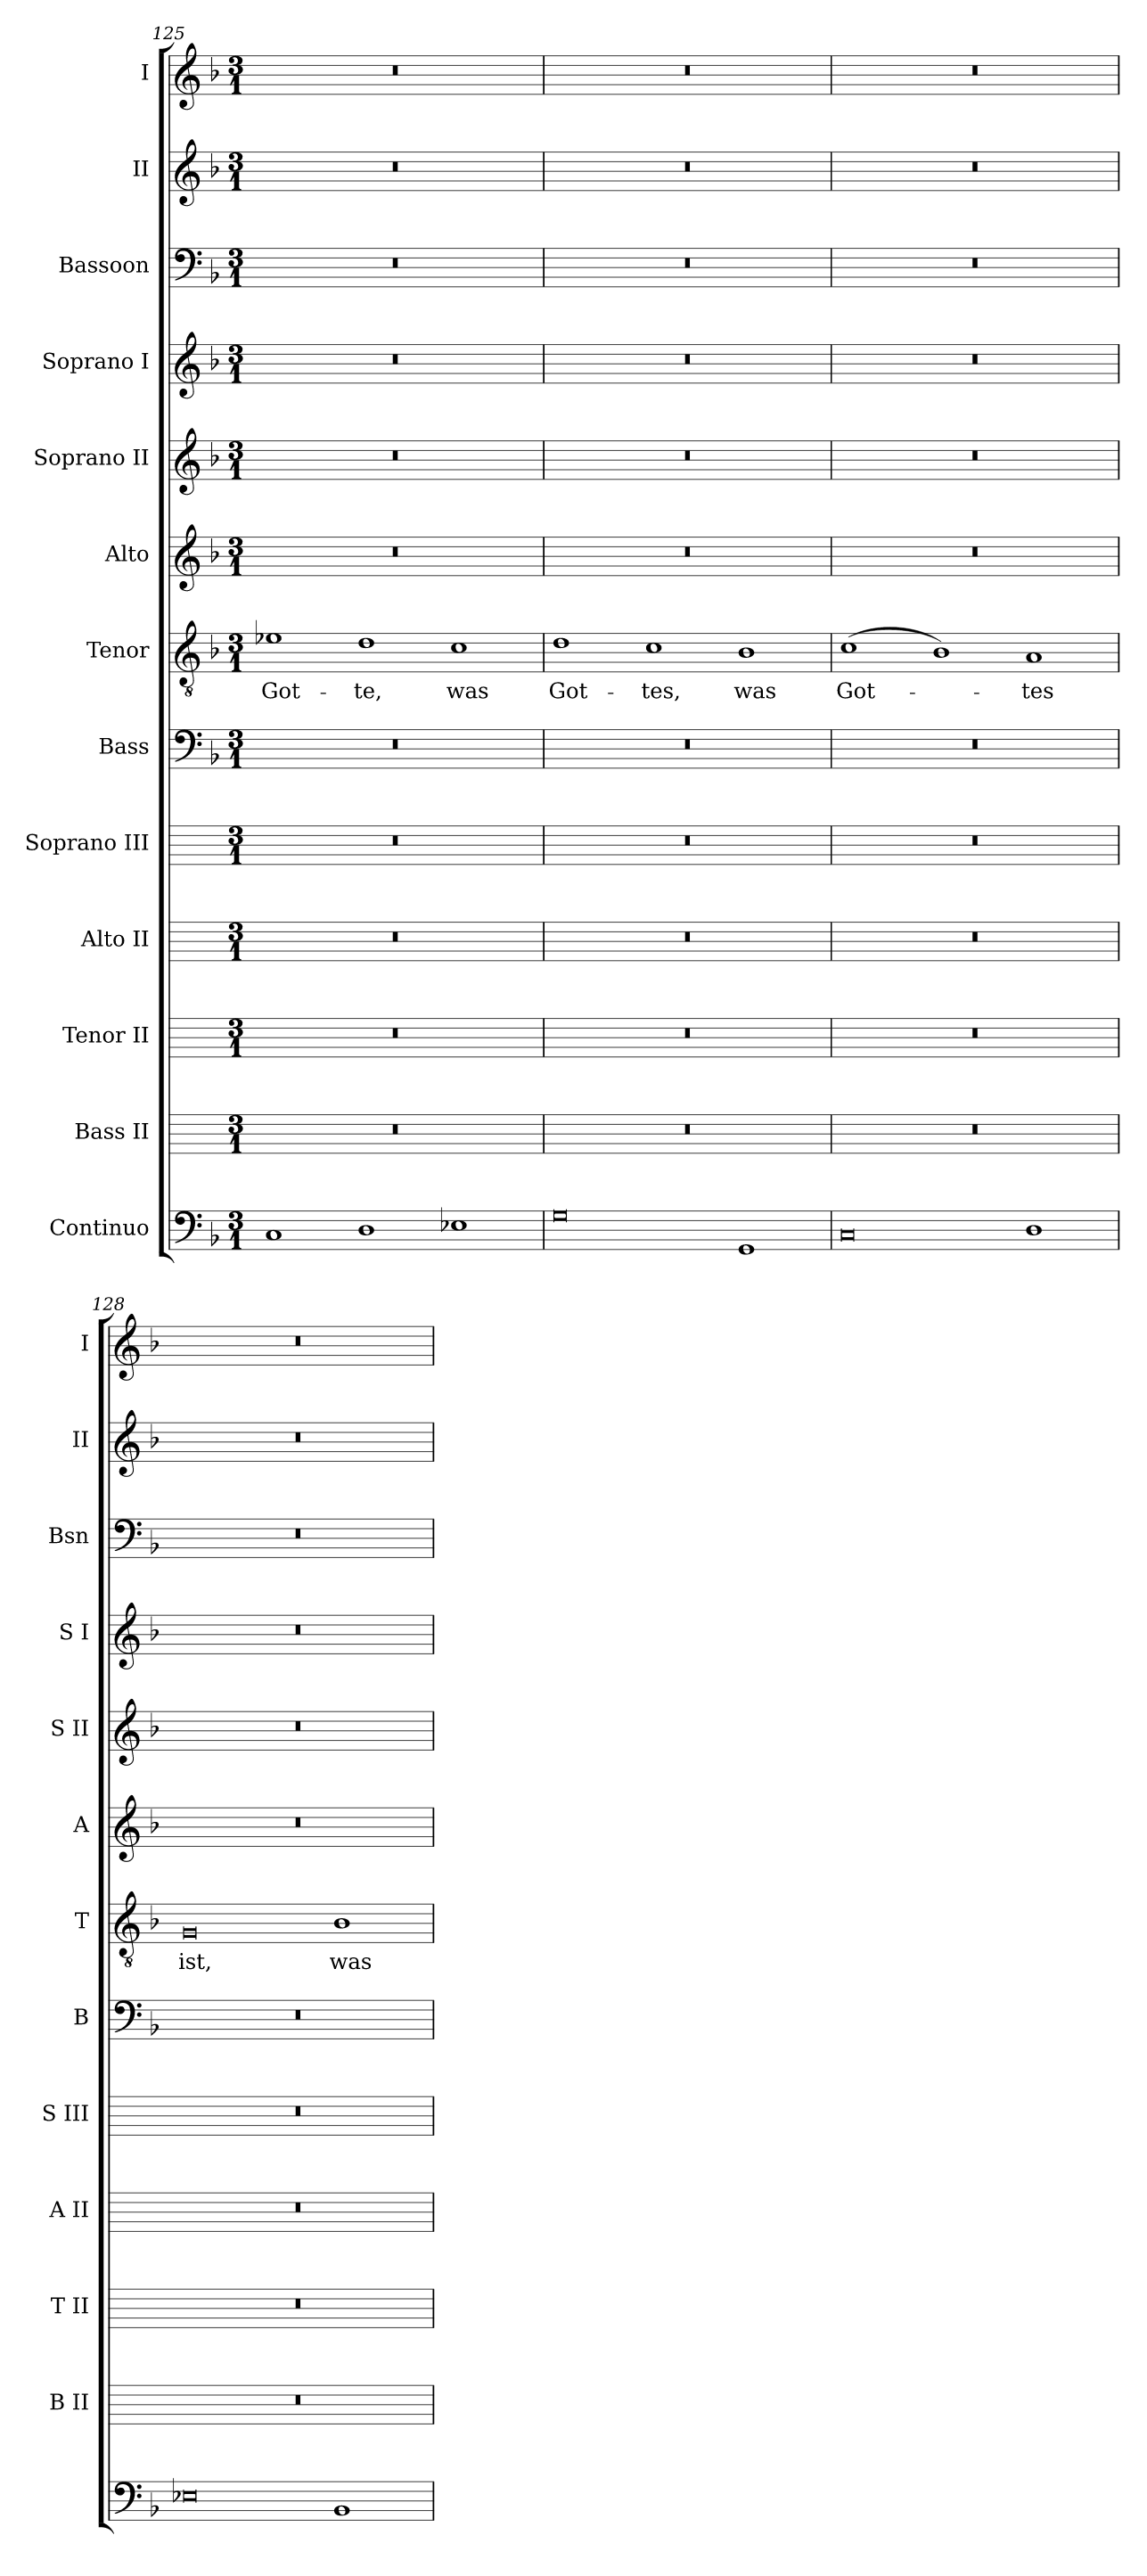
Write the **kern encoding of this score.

**kern	**kern	**kern	**kern	**kern	**kern	**kern	**text	**kern	**kern	**kern	**kern	**kern	**kern
*part13	*part12	*part11	*part10	*part9	*part8	*part7	*part7	*part6	*part5	*part4	*part3	*part2	*part1
*staff13	*staff12	*staff11	*staff10	*staff9	*staff8	*staff7	*staff7	*staff6	*staff5	*staff4	*staff3	*staff2	*staff1
*I"Continuo	*I"Bass II	*I"Tenor II	*I"Alto II	*I"Soprano III	*I"Bass	*I"Tenor	*	*I"Alto	*I"Soprano II	*I"Soprano I	*I"Bassoon	*I"II	*I"I
*	*I'B II	*I'T II	*I'A II	*I'S III	*I'B	*I'T	*	*I'A	*I'S II	*I'S I	*I'Bsn	*I'II	*I'I
*clefF4	*	*	*	*	*clefF4	*clefGv2	*	*clefG2	*clefG2	*clefG2	*clefF4	*clefG2	*clefG2
*	*ITrd4c7	*ITrd4c7	*ITrd4c7	*ITrd4c7	*	*	*	*	*	*	*	*	*
*k[b-]	*	*	*	*	*k[b-]	*k[b-]	*	*k[b-]	*k[b-]	*k[b-]	*k[b-]	*k[b-]	*k[b-]
*F:	*	*	*	*	*F:	*F:	*	*F:	*F:	*F:	*F:	*F:	*F:
*M3/1	*M3/1	*M3/1	*M3/1	*M3/1	*M3/1	*M3/1	*	*M3/1	*M3/1	*M3/1	*M3/1	*M3/1	*M3/1
=125	=125	=125	=125	=125	=125	=125	=125	=125	=125	=125	=125	=125	=125
!	!	!	!	!	!	!	!LO:LY:b	!	!	!	!	!	!
1C	0.r	0.r	0.r	0.r	0.r	1e-X	Got-	0.r	0.r	0.r	0.r	0.r	0.r
!	!	!	!	!	!	!	!LO:LY:b	!	!	!	!	!	!
1D	.	.	.	.	.	1d	-te,	.	.	.	.	.	.
!	!	!	!	!	!	!	!LO:LY:b	!	!	!	!	!	!
1E-X	.	.	.	.	.	1c	was	.	.	.	.	.	.
=126	=126	=126	=126	=126	=126	=126	=126	=126	=126	=126	=126	=126	=126
!	!	!	!	!	!	!	!LO:LY:b	!	!	!	!	!	!
0G	0.r	0.r	0.r	0.r	0.r	1d	Got-	0.r	0.r	0.r	0.r	0.r	0.r
!	!	!	!	!	!	!	!LO:LY:b	!	!	!	!	!	!
.	.	.	.	.	.	1c	-tes,	.	.	.	.	.	.
!	!	!	!	!	!	!	!LO:LY:b	!	!	!	!	!	!
1GG	.	.	.	.	.	1B-	was	.	.	.	.	.	.
=127	=127	=127	=127	=127	=127	=127	=127	=127	=127	=127	=127	=127	=127
!	!	!	!	!	!	!	!LO:LY:b	!	!	!	!	!	!
0C	0.r	0.r	0.r	0.r	0.r	(>1c	Got-	0.r	0.r	0.r	0.r	0.r	0.r
.	.	.	.	.	.	1B-)	.	.	.	.	.	.	.
!	!	!	!	!	!	!	!LO:LY:b	!	!	!	!	!	!
1D	.	.	.	.	.	1A	tes	.	.	.	.	.	.
=128	=128	=128	=128	=128	=128	=128	=128	=128	=128	=128	=128	=128	=128
!	!	!	!	!	!	!	!LO:LY:b	!	!	!	!	!	!
0E-X	0.r	0.r	0.r	0.r	0.r	0G	ist,	0.r	0.r	0.r	0.r	0.r	0.r
!	!	!	!	!	!	!	!LO:LY:b	!	!	!	!	!	!
1BB-	.	.	.	.	.	1B-	was	.	.	.	.	.	.
=	=	=	=	=	=	=	=	=	=	=	=	=	=
*-	*-	*-	*-	*-	*-	*-	*-	*-	*-	*-	*-	*-	*-
